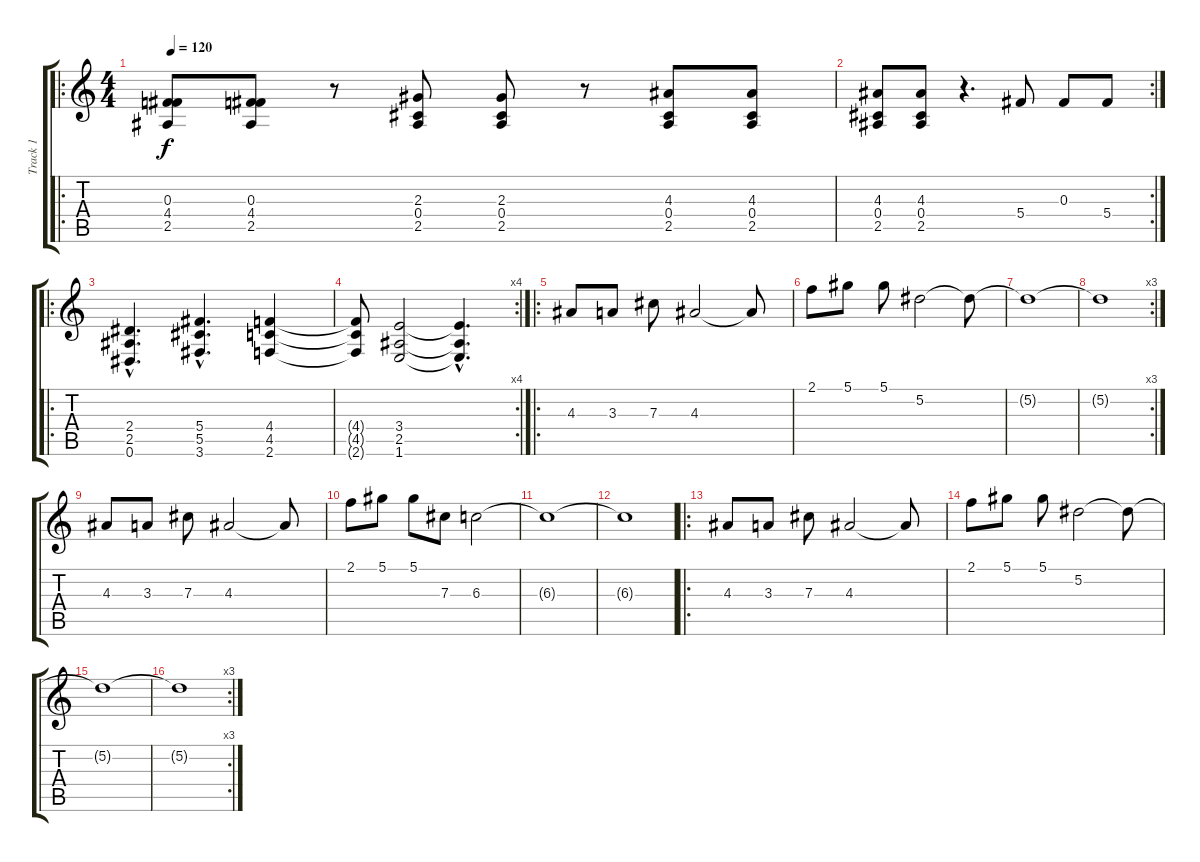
\track ("Track 1" "Track 1") {instrument distortionguitar}
\staff {score tabs}
\tuning (Eb4 Bb3 Gb3 Db3 Ab2 Eb2) {hide}
\ro
\ts (4 4)
\tempo 120
\clef g2
\ks c
(0.3 4.4 2.5).8{dy f instrument electricguitarclean} (0.3 4.4 2.5).8 r.8 (2.3 0.4 2.5).8 (2.3 0.4 2.5).8 r.8 (4.3 0.4 2.5).8 (4.3 0.4 2.5).8 |
\rc 2
(4.3 0.4 2.5).8 (4.3 0.4 2.5).8 r.4{d} 5.4.8 0.3.8 5.4.8 |
\ro
(2.4{hac} 2.5{hac} 0.6{hac}).4{d instrument distortionguitar} (5.4{hac} 5.5{hac} 3.6{hac}).4{d} (4.4 4.5 2.6).4 |
\rc 4
(4.4{t} 4.5{t} 2.6{t}).8 (3.4 2.5 1.6).2 (3.4{hac t} 2.5{hac t} 1.6{hac t}).4{d} |
\ro
4.3.8 3.3.8 7.3.8 4.3.2 4.3{t}.8 |
2.1.8 5.1.8 5.1.8 5.2.2 5.2{t}.8 |
5.2{t}.1 |
\rc 3
5.2{t}.1 |
4.3.8 3.3.8 7.3.8 4.3.2 4.3{t}.8 |
2.1.8 5.1.8 5.1.8 7.3.8 6.3.2 |
6.3{t}.1 |
6.3{t}.1 |
\ro
4.3.8 3.3.8 7.3.8 4.3.2 4.3{t}.8 |
2.1.8 5.1.8 5.1.8 5.2.2 5.2{t}.8 |
5.2{t}.1 |
\rc 3
5.2{t}.1
